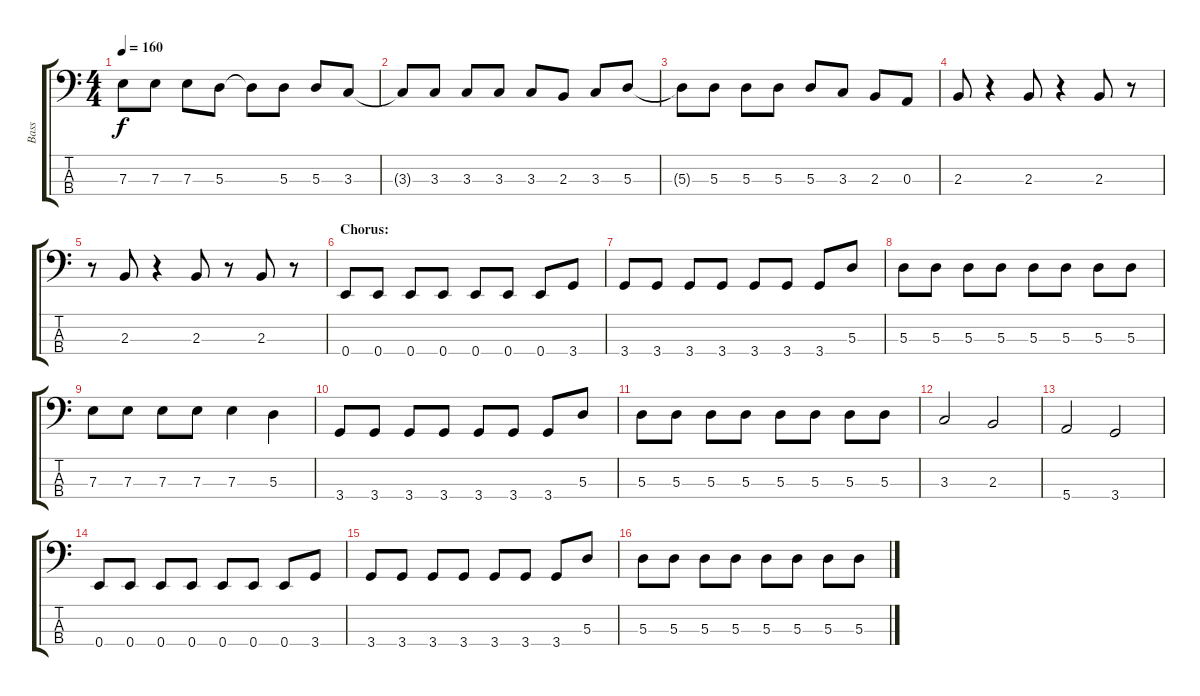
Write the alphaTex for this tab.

\track ("Bass" "Bass") {instrument electricbasspick}
\staff {score tabs}
\tuning (G2 D2 A1 E1) {hide}
\ts (4 4)
\tempo 160
\clef f4
\ks c
7.3{t}.8{dy f} 7.3.8 7.3.8 5.3.8 5.3{t}.8 5.3.8 5.3.8 3.3.8 |
3.3{t}.8 3.3.8 3.3.8 3.3.8 3.3.8 2.3.8 3.3.8 5.3.8 |
5.3{t}.8 5.3.8 5.3.8 5.3.8 5.3.8 3.3.8 2.3.8 0.3.8 |
2.3.8 r.4 2.3.8 r.4 2.3.8 r.8 |
r.8 2.3.8 r.4 2.3.8 r.8 2.3.8 r.8 |
\section ("" "Chorus:")
0.4.8 0.4.8 0.4.8 0.4.8 0.4.8 0.4.8 0.4.8 3.4.8 |
3.4.8 3.4.8 3.4.8 3.4.8 3.4.8 3.4.8 3.4.8 5.3.8 |
5.3.8 5.3.8 5.3.8 5.3.8 5.3.8 5.3.8 5.3.8 5.3.8 |
7.3.8 7.3.8 7.3.8 7.3.8 7.3.4 5.3.4 |
3.4.8 3.4.8 3.4.8 3.4.8 3.4.8 3.4.8 3.4.8 5.3.8 |
5.3.8 5.3.8 5.3.8 5.3.8 5.3.8 5.3.8 5.3.8 5.3.8 |
3.3.2 2.3.2 |
5.4.2 3.4.2 |
0.4.8 0.4.8 0.4.8 0.4.8 0.4.8 0.4.8 0.4.8 3.4.8 |
3.4.8 3.4.8 3.4.8 3.4.8 3.4.8 3.4.8 3.4.8 5.3.8 |
5.3.8 5.3.8 5.3.8 5.3.8 5.3.8 5.3.8 5.3.8 5.3.8
